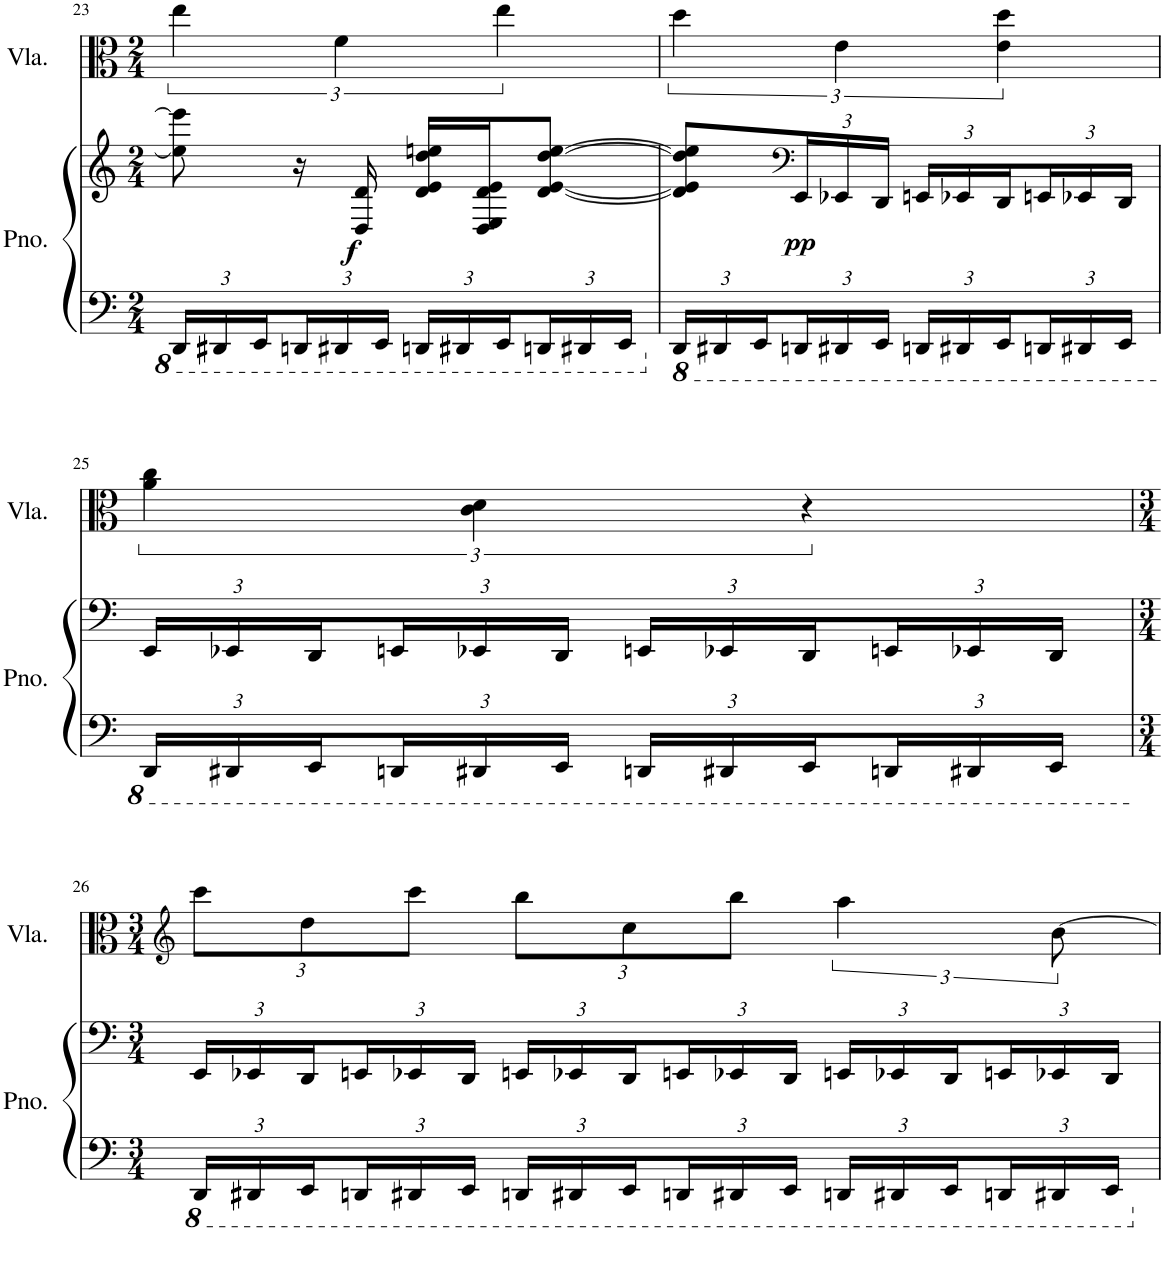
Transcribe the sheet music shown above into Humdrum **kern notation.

**kern	**kern	**dynam	**kern
*part2	*part2	*part2	*part1
*staff3	*staff2	*staff2/3	*staff1
*I"Piano	*	*	*I"Viola
*I'Pno.	*	*	*I'Vla.
!!LO:PB:g=z
*clefF4	*clefG2	*	*clefC3
*k[]	*k[]	*	*k[]
*M2/4	*M2/4	*	*M2/4
*Xbrackettup	*	*	*
=23	=23	=23	=23
*	*^	*	*
24DDD/LL	8ee-\] 8eee\]	6ryy	.	6ee\
24DDD#X/	.	.	.	.
24EEE/	.	.	.	.
24DDDn/	16r	.	.	.
!	!	!	!LO:DY:b	!
24DDD#X/	.	3ryy	f	6f\
.	16D/ 16d/	.	.	.
24EEE/JJ	.	.	.	.
24DDDn/LL	16d/ 16e/ 16dd/ 16een/LL	.	.	.
24DDD#X/	.	.	.	.
.	16D/ 16E/ 16d/ 16e/J	.	.	.
24EEE/	.	.	.	6ee\
24DDDn/	[8d/ [8e/ [8dd/ [8ee/J	.	.	.
24DDD#X/	.	.	.	.
24EEE/JJ	.	.	.	.
*	*v	*v	*	*
=24	=24	=24	=24
*8ba	*	*	*
24DDD/LL	8d/] 8e/] 8dd/] 8ee/]L	.	6dd\
24DDD#X/	.	.	.
24EEE/	.	.	.
*	*clefF4	*	*
*	*Xbrackettup	*	*
!	!	!LO:DY:b	!
24DDDn/	24EE/L	pp	.
24DDD#X/	24EE-X/	.	6e\
24EEE/JJ	24DD/JJ	.	.
24DDDn/LL	24EEn/LL	.	.
24DDD#X/	24EE-X/	.	.
24EEE/	24DD/	.	6e\ 6dd\
24DDDn/	24EEn/	.	.
24DDD#X/	24EE-X/	.	.
24EEE/JJ	24DD/JJ	.	.
!!LO:LB:g=z
=25	=25	=25	=25
24DDD/LL	24EE/LL	.	6a\ 6cc\
24DDD#X/	24EE-X/	.	.
24EEE/	24DD/	.	.
24DDDn/	24EEn/	.	.
24DDD#X/	24EE-X/	.	6c\ 6d\
24EEE/JJ	24DD/JJ	.	.
24DDDn/LL	24EEn/LL	.	.
24DDD#X/	24EE-X/	.	.
24EEE/	24DD/	.	6r
24DDDn/	24EEn/	.	.
24DDD#X/	24EE-X/	.	.
24EEE/JJ	24DD/JJ	.	.
!!LO:LB:g=z
=26	=26	=26	=26
*	*	*	*clefG2
*M3/4	*M3/4	*	*M3/4
*	*	*	*Xbrackettup
24DDD/LL	24EE/LL	.	12ccc\L
24DDD#X/	24EE-X/	.	.
24EEE/	24DD/	.	12dd\
24DDDn/	24EEn/	.	.
24DDD#X/	24EE-X/	.	12ccc\J
24EEE/JJ	24DD/JJ	.	.
24DDDn/LL	24EEn/LL	.	12bb\L
24DDD#X/	24EE-X/	.	.
24EEE/	24DD/	.	12cc\
24DDDn/	24EEn/	.	.
24DDD#X/	24EE-X/	.	12bb\J
24EEE/JJ	24DD/JJ	.	.
*	*	*	*brackettup
24DDDn/LL	24EEn/LL	.	6aa\
24DDD#X/	24EE-X/	.	.
24EEE/	24DD/	.	.
24DDDn/	24EEn/	.	.
24DDD#X/	24EE-X/	.	[12b\
24EEE/JJ	24DD/JJ	.	.
*X8ba	*	*	*
=	=	=	=
*-	*-	*-	*-
